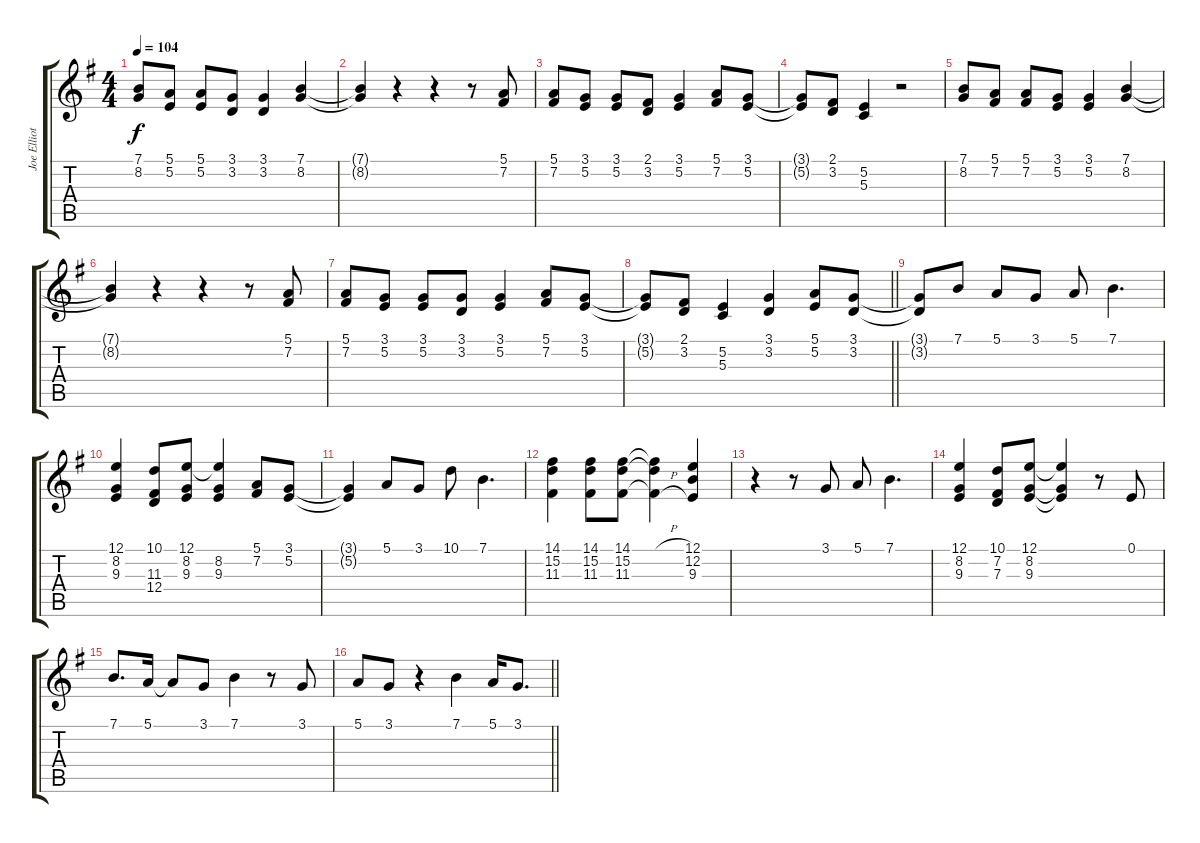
\track ("Joe Elliott" "Joe Elliot") {instrument lead1square}
\staff {score tabs}
\tuning (E4 B3 G3 D3 A2 E2) {hide}
\ts (4 4)
\tempo 104
\clef g2
\ks eminor
(7.1 8.2).8{dy f} (5.1 5.2).8 (5.1 5.2).8 (3.1 3.2).8 (3.1 3.2).4 (7.1 8.2).4 |
(7.1{t} 8.2{t}).4 r.4 r.4 r.8 (5.1 7.2).8 |
(5.1 7.2).8 (3.1 5.2).8 (3.1 5.2).8 (2.1 3.2).8 (3.1 5.2).4 (5.1 7.2).8 (3.1 5.2).8 |
(3.1{t} 5.2{t}).8 (2.1 3.2).8 (5.2 5.3).4 r.2 |
(7.1 8.2).8 (5.1 7.2).8 (5.1 7.2).8 (3.1 5.2).8 (3.1 5.2).4 (7.1 8.2).4 |
(7.1{t} 8.2{t}).4 r.4 r.4 r.8 (5.1 7.2).8 |
(5.1 7.2).8 (3.1 5.2).8 (3.1 5.2).8 (3.1 3.2).8 (3.1 5.2).4 (5.1 7.2).8 (3.1 5.2).8 |
\barLineRight lightlight
(3.1{t} 5.2{t}).8 (2.1 3.2).8 (5.2 5.3).4 (3.1 3.2).4 (5.1 5.2).8 (3.1 3.2).8 |
(3.1{t} 3.2{t}).8 7.1.8 5.1.8 3.1.8 5.1.8 7.1.4{d} |
(12.1 8.2 9.3).4 (10.1 11.3 12.4).8 (12.1 8.2 9.3).8 (12.1{t} 8.2 9.3).4 (5.1 7.2).8 (3.1 5.2).8 |
(3.1{t} 5.2{t}).4 5.1.8 3.1.8 10.1.8 7.1.4{d} |
(14.1 15.2 11.3).4 (14.1 15.2 11.3).8 (14.1 15.2 11.3).8 (14.1{h t} 15.2{h t} 11.3{h t}).4 (12.1 12.2 9.3).4 |
r.4 r.8 3.1.8 5.1.8 7.1.4{d} |
(12.1 8.2 9.3).4 (10.1 7.2 7.3).8 (12.1 8.2 9.3).8 (12.1{t} 8.2{t} 9.3{t}).4 r.8 0.1.8 |
7.1.8{d} 5.1.16 5.1{t}.8 3.1.8 7.1.4 r.8 3.1.8 |
\barLineRight lightlight
5.1.8 3.1.8 r.4 7.1.4 5.1.16 3.1.8{d}
